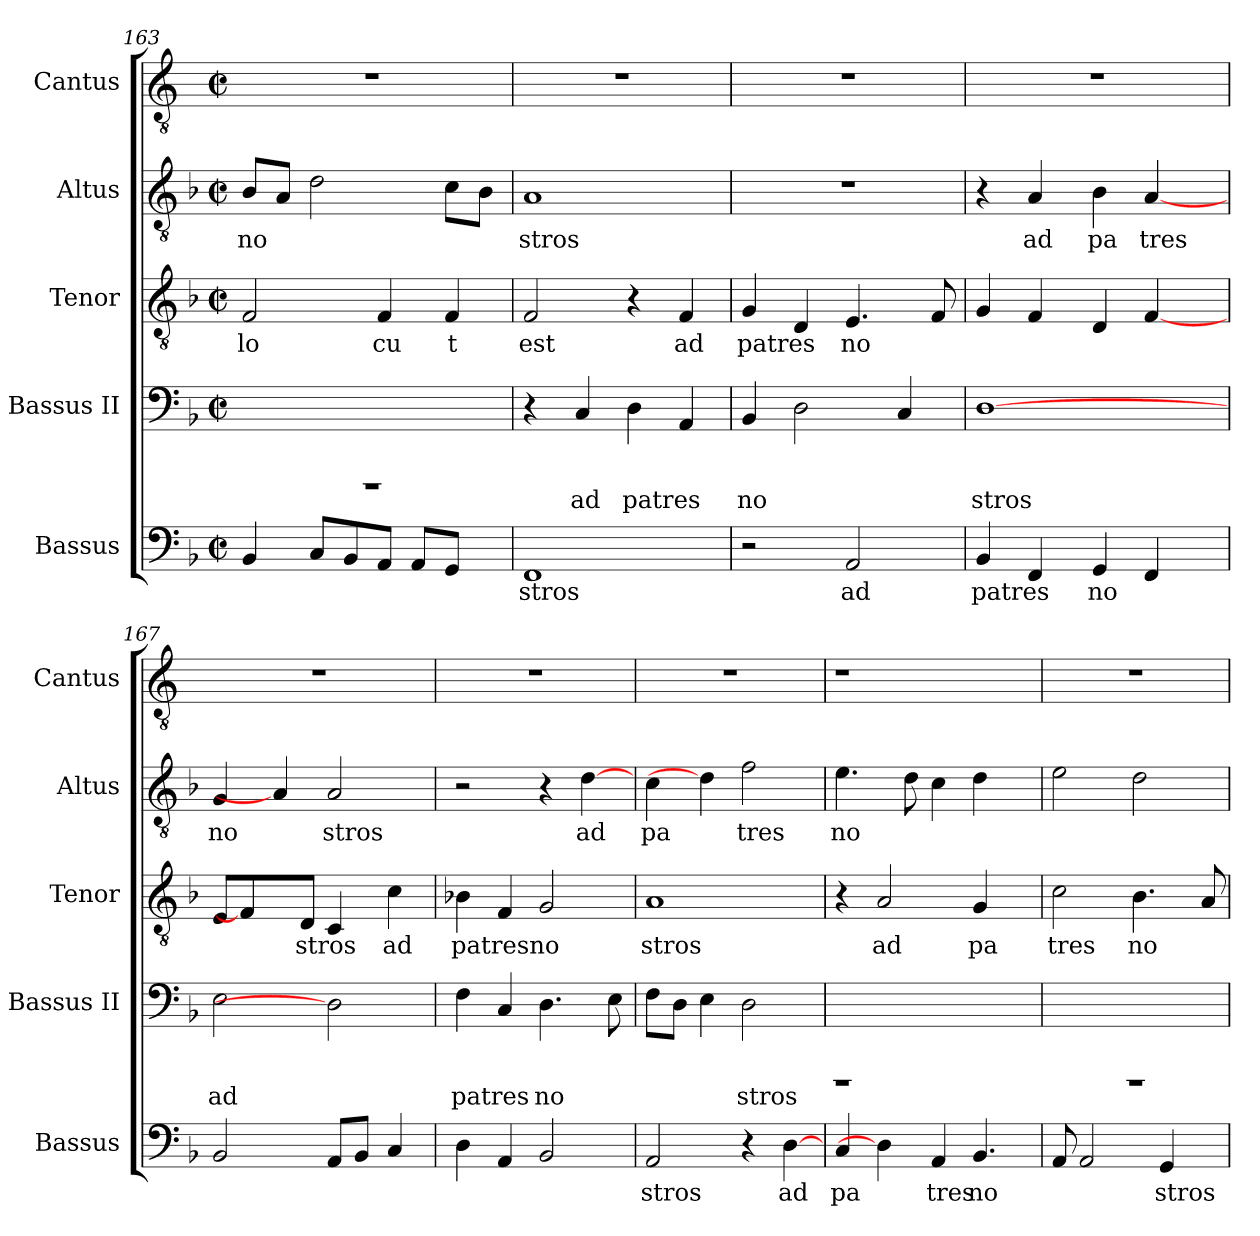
**kern	**text	**kern	**text	**kern	**text	**kern	**text	**kern
*part5	*part5	*part4	*part4	*part3	*part3	*part2	*part2	*part1
*staff5	*staff5	*staff4	*staff4	*staff3	*staff3	*staff2	*staff2	*staff1
*I"Bassus	*	*I"Bassus II	*	*I"Tenor	*	*I"Altus	*	*I"Cantus
*I'Bassus	*	*I'Bassus II	*	*I'Tenor	*	*I'Altus	*	*I'Cantus
*clefF4	*	*clefF4	*	*clefGv2	*	*clefGv2	*	*clefGv2
*k[b-]	*	*k[b-]	*	*k[b-]	*	*k[b-]	*	*k[]
*F:	*	*F:	*	*F:	*	*F:	*	*C:
*M2/2	*	*M2/2	*	*M2/2	*	*M2/2	*	*M2/2
*met(c|)	*	*met(c|)	*	*met(c|)	*	*met(c|)	*	*met(c|)
=163	=163	=163	=163	=163	=163	=163	=163	=163
!	!	!LO:N:vis=1	!	!	!LO:LY:b:cj	!	!LO:LY:b	!
4BB-/	.	1rEEE	.	2F/	lo	8B-/L	no	1r
.	.	.	.	.	.	8A/J	.	.
8C/L	.	.	.	.	.	2d\	.	.
8BB-/	.	.	.	.	.	.	.	.
!	!	!	!	!	!LO:LY:b:cj	!	!	!
8AA/J	.	.	.	4F/	cu	.	.	.
8AA/L	.	.	.	.	.	.	.	.
!	!	!	!	!	!LO:LY:b:rj	!	!	!
8GG/J	.	.	.	4F/	t	8c\L	.	.
8ryy	.	.	.	.	.	8B-\J	.	.
=164	=164	=164	=164	=164	=164	=164	=164	=164
!	!LO:LY:b:cj	!	!	!	!LO:LY:b:cj	!	!LO:LY:b:cj	!
1FF	stros	4r	.	2F/	est	1A	stros	1r
!	!	!	!LO:LY:b:cj	!	!	!	!	!
.	.	4C/	ad	.	.	.	.	.
!	!	!	!LO:LY:b	!	!	!	!	!
.	.	4D\	patres	4r	.	.	.	.
!	!	!	!	!	!LO:LY:b:cj	!	!	!
.	.	4AA/	.	4F/	ad	.	.	.
=165	=165	=165	=165	=165	=165	=165	=165	=165
!	!	!	!LO:LY:b	!	!LO:LY:b	!	!	!
2r	.	4BB-/	no	4G/	patres	1r	.	1r
.	.	2D\	.	4D/	.	.	.	.
!	!LO:LY:b:cj	!	!	!	!LO:LY:b	!	!	!
2AA/	ad	.	.	4.E/	no	.	.	.
.	.	4C/	.	.	.	.	.	.
.	.	.	.	8F/	.	.	.	.
!!LO:LB:g=z
=166	=166	=166	=166	=166	=166	=166	=166	=166
!	!LO:LY:b	!	!LO:LY:b:cj	!	!	!	!	!
*	*	*	*	*^	*	*	*	*
4BB-/	patres	[1D	stros	4G/	4ryy	.	4r	.	1r
!	!	!	!	!	!	!	!	!LO:LY:b:cj	!
4FF/	.	.	.	4F/	32.ryy	.	4A/	ad	.
.	.	.	.	.	2ryy	.	.	.	.
!	!LO:LY:b	!	!	!	!	!	!	!LO:LY:b:cj	!
4GG/	no	.	.	4D/	.	.	4B-\	pa	.
!	!	!	!	!	!	!	!	!LO:LY:b:cj	!
4FF/	.	.	.	[4F/	.	.	[4A/	tres	.
.	.	.	.	.	8ryy	.	.	.	.
.	.	.	.	.	16ryy	.	.	.	.
.	.	.	.	.	64ryy	.	.	.	.
=167	=167	=167	=167	=167	=167	=167	=167	=167	=167
!	!	!	!LO:LY:b:cj	!	!	!	!	!LO:LY:b:cj	!
2BB-/	.	2E\	ad	8E/L	8...ryy	.	4G/	no	1r
.	.	.	.	4F/]	.	.	.	.	.
.	.	.	.	.	2ryy	.	.	.	.
.	.	.	.	.	.	.	4A/]	.	.
!	!	!	!	!	!	!LO:LY:b	!	!	!
.	.	.	.	8D/J	.	stros	.	.	.
!	!	!	!	!	!	!	!	!LO:LY:b:cj	!
8AA/L	.	2D]	.	4C/	.	.	2A/	stros	.
8BB-/J	.	.	.	.	.	.	.	.	.
.	.	.	.	.	4ryy	.	.	.	.
!	!	!	!	!	!	!LO:LY:b:cj	!	!	!
4C/	.	.	.	4c\	.	ad	.	.	.
.	.	.	.	.	64ryy	.	.	.	.
=168	=168	=168	=168	=168	=168	=168	=168	=168	=168
!	!	!	!LO:LY:b	!	!	!LO:LY:b	!	!	!
*	*	*	*	*v	*v	*	*	*	*
4D\	.	4F\	patres	4B-X\	patresno	2r	.	1r
4AA/	.	4C/	.	4F/	.	.	.	.
!	!	!	!LO:LY:b	!	!	!	!	!
2BB-/	.	4.D\	no	2G/	.	4r	.	.
!	!	!	!	!	!	!	!LO:LY:b:cj	!
.	.	.	.	.	.	[4d\	ad	.
.	.	8E\	.	.	.	.	.	.
=169	=169	=169	=169	=169	=169	=169	=169	=169
!	!LO:LY:b:cj	!	!	!	!LO:LY:b:cj	!	!LO:LY:b:cj	!
2AA/	stros	8F\L	.	1A	stros	4c\	pa	1r
.	.	8D\J	.	.	.	.	.	.
.	.	4E\	.	.	.	4d\]	.	.
!	!	!	!LO:LY:b:cj	!	!	!	!LO:LY:b:cj	!
4r	.	2D\	stros	.	.	2f\	tres	.
!	!LO:LY:b:cj	!	!	!	!	!	!	!
[4D\	ad	.	.	.	.	.	.	.
=170	=170	=170	=170	=170	=170	=170	=170	=170
!	!LO:LY:b:cj	!LO:N:vis=1	!	!	!	!	!LO:LY:b	!
4C/	pa	1rEEE	.	4r	.	4.e\	no	1r
!	!	!	!	!	!LO:LY:b:cj	!	!	!
4D\]	.	.	.	2A/	ad	.	.	.
.	.	.	.	.	.	8d\	.	.
!	!LO:LY:b:cj	!	!	!	!	!	!	!
4AA/	tres	.	.	.	.	4c\	.	.
!	!LO:LY:b	!	!	!	!LO:LY:b:cj	!	!	!
4.BB-/	no	.	.	4G/	pa	4d\	.	.
.	.	8ryy	.	8ryy	.	8ryy	.	8ryy
=171	=171	=171	=171	=171	=171	=171	=171	=171
!	!	!LO:N:vis=1	!	!	!LO:LY:b:cj	!	!	!
8AA/	.	1rEEE	.	2c\	tres	2e\	.	1r
2AA/	.	.	.	.	.	.	.	.
!	!	!	!	!	!LO:LY:b	!	!	!
.	.	.	.	4.B-\	no	2d\	.	.
!	!LO:LY:b:cj	!	!	!	!	!	!	!
4GG/	stros	.	.	.	.	.	.	.
8ryy	.	.	.	8A/	.	.	.	.
=	=	=	=	=	=	=	=	=
*-	*-	*-	*-	*-	*-	*-	*-	*-
